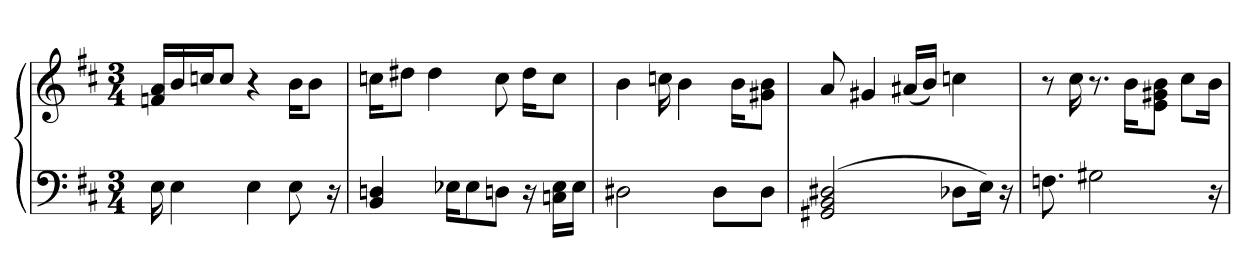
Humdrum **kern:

**kern	**kern
*part1	*part1
*staff2	*staff1
*clefF4	*clefG2
*k[f#c#]	*k[f#c#]
*M3/4	*M3/4
=1	=1
16E	16fn/ 16a/LL
4E	16b/J
.	16ccn/K
.	8cc/J
4E	4r
8E	16b\KL
.	8b\J
16r	.
=2	=2
4BB 4Dn	16ccn\KL
.	8dd#X\J
.	4dd#
16E-X\KL	.
8E-\	.
8Dn\J	8cc
16r	16dd#\KL
16Cn\ 16E-\LL	8cc\J
16E-\JJ	.
=3	=3
2D#X	4b
.	16ccn
.	4b
8D#\L	.
.	16b\KL
8D#\J	8g#X\ 8b\J
=4	=4
(2GG#X 2BB 2D#X	8a
.	4g#X
.	(16a#X/LL
.	16b/JJ)
8D-X\L	4ccn
16E\Jk)	.
16r	.
=5	=5
8.Fn	8r
.	16cc#
2G#X	8.r
.	16b\KL
.	8e\ 8g#X\ 8b\J
.	8cc#\L
16r	16b\Jk
=	=
*-	*-
